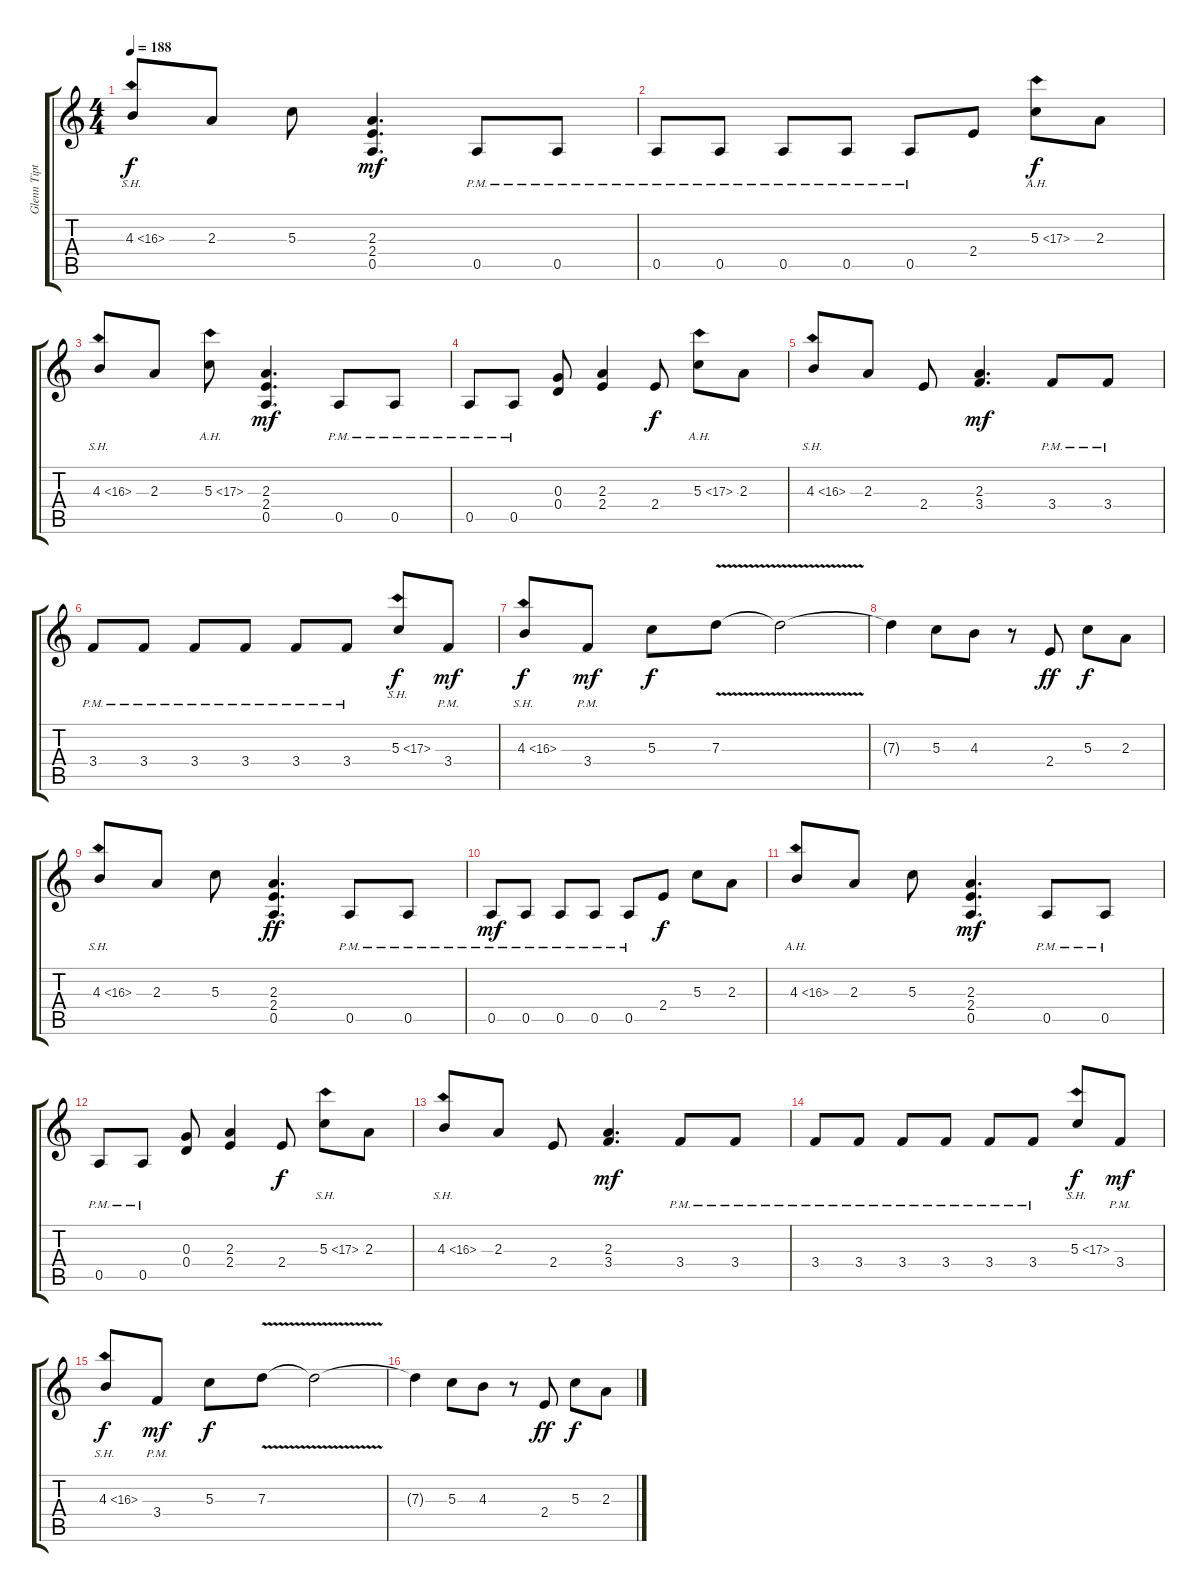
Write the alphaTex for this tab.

\track ("Glenn Tipton" "Glenn Tipt") {instrument distortionguitar}
\staff {score tabs}
\tuning (E4 B3 G3 D3 A2 E2) {hide}
\ts (4 4)
\tempo 188
\clef g2
\ks c
4.3{sh 12}.8{dy f} 2.3.8 5.3.8 (2.3 2.4 0.5).4{d dy mf} 0.5{pm}.8 0.5{pm}.8 |
0.5{pm}.8 0.5{pm}.8 0.5{pm}.8 0.5{pm}.8 0.5{pm}.8 2.4.8 5.3{ah 12}.8{dy f} 2.3.8 |
4.3{sh 12}.8 2.3.8 5.3{ah 12}.8 (2.3 2.4 0.5).4{d dy mf} 0.5{pm}.8 0.5{pm}.8 |
0.5{pm}.8 0.5{pm}.8 (0.3 0.4).8 (2.3 2.4).4 2.4.8{dy f} 5.3{ah 12}.8 2.3.8 |
4.3{sh 12}.8 2.3.8 2.4.8 (2.3 3.4).4{d dy mf} 3.4{pm}.8 3.4{pm}.8 |
3.4{pm}.8 3.4{pm}.8 3.4{pm}.8 3.4{pm}.8 3.4{pm}.8 3.4{pm}.8 5.3{sh 12}.8{dy f} 3.4{pm}.8{dy mf} |
4.3{sh 12}.8{dy f} 3.4{pm}.8{dy mf} 5.3.8{dy f} 7.3{v}.8 7.3{t}.2 |
7.3{t}.4 5.3.8 4.3.8 r.8 2.4.8{dy ff} 5.3.8{dy f} 2.3.8 |
4.3{sh 12}.8 2.3.8 5.3.8 (2.3 2.4 0.5).4{d dy ff} 0.5{pm}.8 0.5{pm}.8 |
0.5{pm}.8{dy mf} 0.5{pm}.8 0.5{pm}.8 0.5{pm}.8 0.5{pm}.8 2.4.8{dy f} 5.3.8 2.3.8 |
4.3{ah 12}.8 2.3.8 5.3.8 (2.3 2.4 0.5).4{d dy mf} 0.5{pm}.8 0.5{pm}.8 |
0.5{pm}.8 0.5{pm}.8 (0.3 0.4).8 (2.3 2.4).4 2.4.8{dy f} 5.3{sh 12}.8 2.3.8 |
4.3{sh 12}.8 2.3.8 2.4.8 (2.3 3.4).4{d dy mf} 3.4{pm}.8 3.4{pm}.8 |
3.4{pm}.8 3.4{pm}.8 3.4{pm}.8 3.4{pm}.8 3.4{pm}.8 3.4{pm}.8 5.3{sh 12}.8{dy f} 3.4{pm}.8{dy mf} |
4.3{sh 12}.8{dy f} 3.4{pm}.8{dy mf} 5.3.8{dy f} 7.3{v}.8 7.3{t}.2 |
7.3{t}.4 5.3.8 4.3.8 r.8 2.4.8{dy ff} 5.3.8{dy f} 2.3.8
